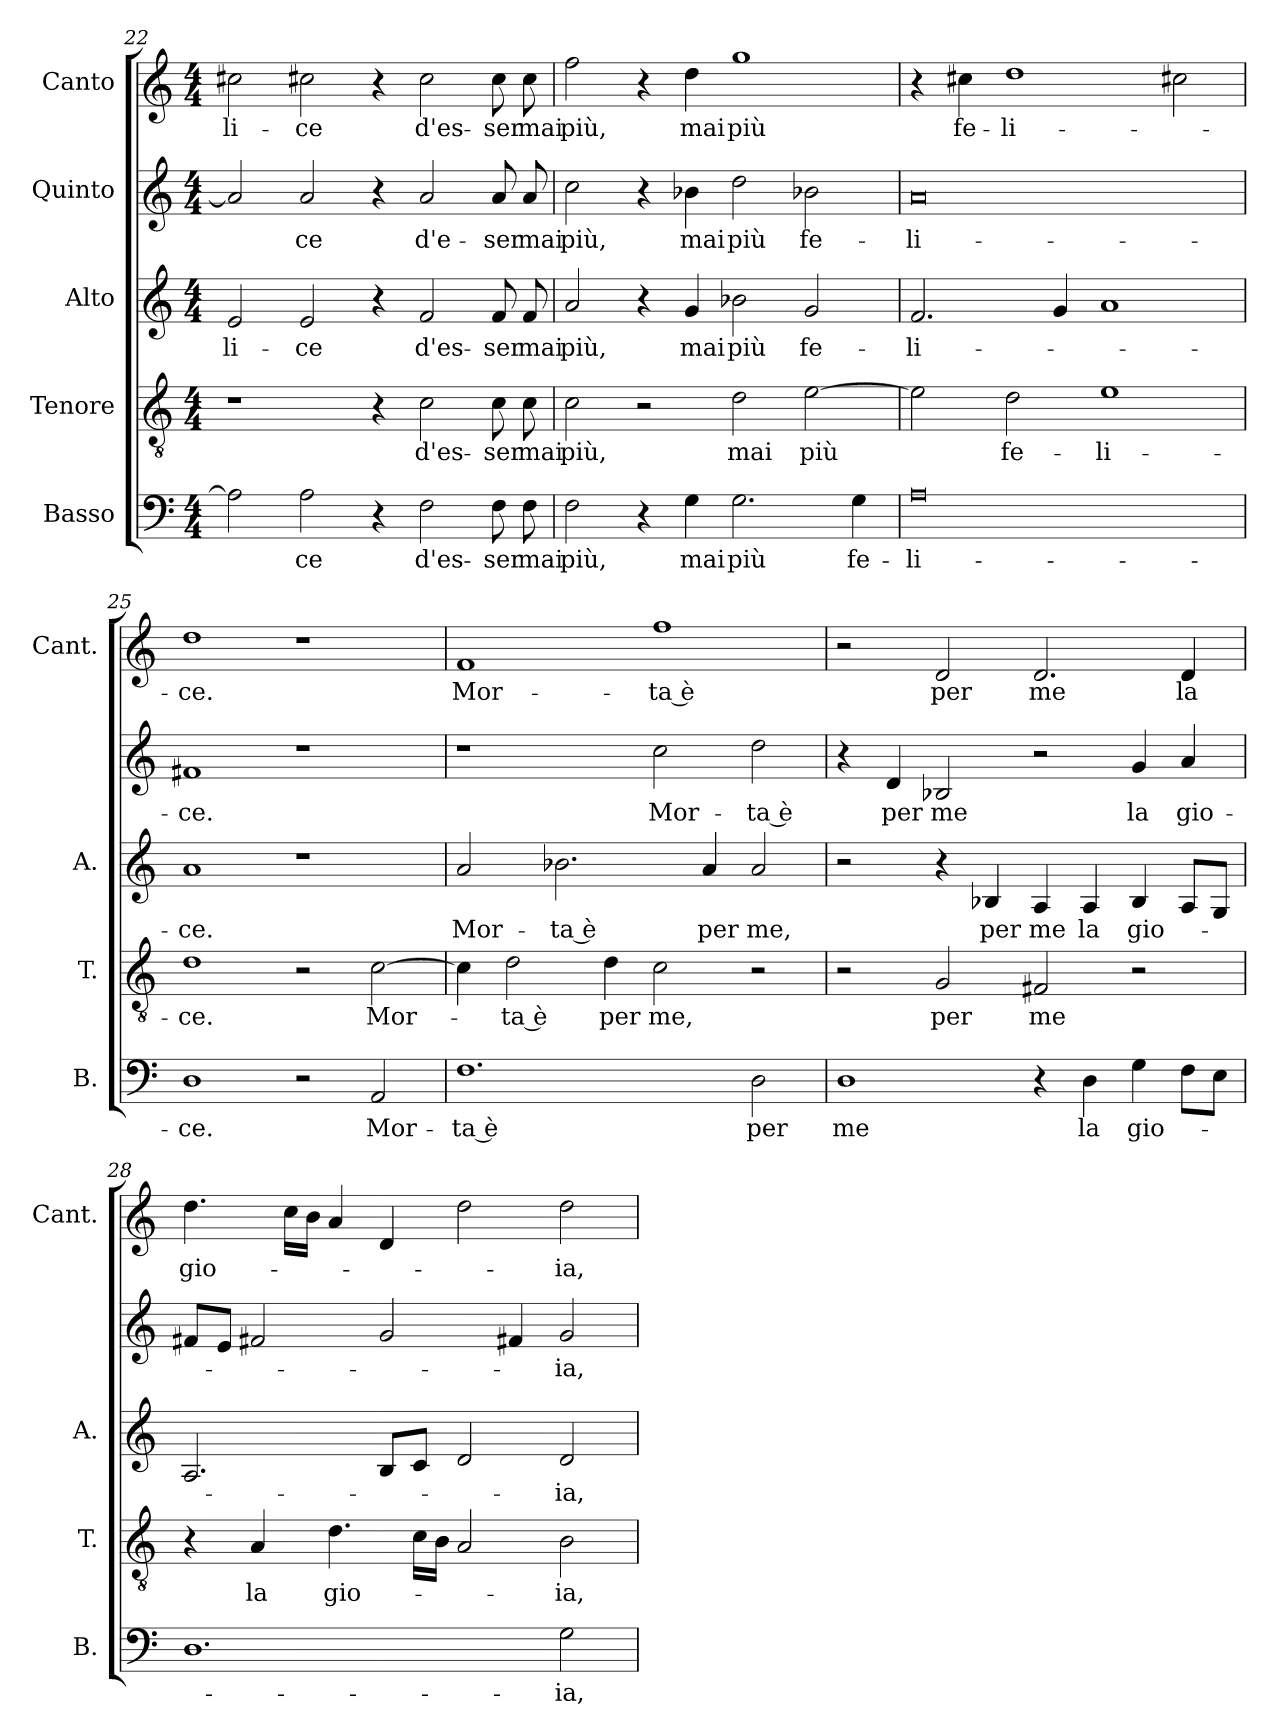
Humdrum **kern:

**kern	**text	**kern	**text	**kern	**text	**kern	**text	**kern	**text
*part5	*part5	*part4	*part4	*part3	*part3	*part2	*part2	*part1	*part1
*staff5	*staff5	*staff4	*staff4	*staff3	*staff3	*staff2	*staff2	*staff1	*staff1
*I"Basso	*	*I"Tenore	*	*I"Alto	*	*I"Quinto	*	*I"Canto	*
*I'B.	*	*I'T.	*	*I'A.	*	*	*	*I'Cant.	*
*clefF4	*	*clefGv2	*	*clefG2	*	*clefG2	*	*clefG2	*
*k[]	*	*k[]	*	*k[]	*	*k[]	*	*k[]	*
*C:	*	*C:	*	*C:	*	*C:	*	*C:	*
*M4/4	*	*M4/4	*	*M4/4	*	*M4/4	*	*M4/4	*
=22	=22	=22	=22	=22	=22	=22	=22	=22	=22
2A\]	.	1r	.	2e/	li-	2a/]	.	2cc#X\	li-
2A\	-ce	.	.	2e/	-ce	2a/	-ce	2cc#X\	-ce
4r	.	4r	.	4r	.	4r	.	4r	.
2F\	d'es-	2c\	d'es-	2f/	d'es-	2a/	d'e-	2cc#\	d'es-
8F\	-ser	8c\	-ser	8f/	-ser	8a/	-ser	8cc#\	-ser
8F\	mai	8c\	mai	8f/	mai	8a/	mai	8cc#\	mai
=23	=23	=23	=23	=23	=23	=23	=23	=23	=23
2F\	più,	2c\	più,	2a/	più,	2cc\	più,	2ff\	più,
4r	.	2r	.	4r	.	4r	.	4r	.
4G\	mai	.	.	4g/	mai	4b-X\	mai	4dd\	mai
2.G\	più	2d\	mai	2b-X\	più	2dd\	più	1gg\	più
.	.	[2e\	più	2g/	fe-	2b-X\	fe-	.	.
4G\	fe-	.	.	.	.	.	.	.	.
=24	=24	=24	=24	=24	=24	=24	=24	=24	=24
0A\	-li-	2e\]	.	2.f/	-li-	0a/	-li-	4r	.
.	.	.	.	.	.	.	.	4cc#X\	fe-
.	.	2d\	fe-	.	.	.	.	1dd\	-li-
.	.	.	.	4g/	.	.	.	.	.
.	.	1e\	-li-	1a/	.	.	.	.	.
.	.	.	.	.	.	.	.	2cc#X\	.
=25	=25	=25	=25	=25	=25	=25	=25	=25	=25
1D\	-ce.	1d\	-ce.	1a/	-ce.	1f#X/	-ce.	1dd\	-ce.
2r	.	2r	.	1r	.	1r	.	1r	.
2AA/	Mor-	[2c\	Mor-	.	.	.	.	.	.
=26	=26	=26	=26	=26	=26	=26	=26	=26	=26
1.F\	-ta è	4c\]	.	2a/	Mor-	1r	.	1f/	Mor-
.	.	2d\	-ta è	.	.	.	.	.	.
.	.	.	.	2.b-X\	-ta è	.	.	.	.
.	.	4d\	per	.	.	.	.	.	.
.	.	2c\	me,	.	.	2cc\	Mor-	1ff\	-ta è
.	.	.	.	4a/	per	.	.	.	.
2D\	per	2r	.	2a/	me,	2dd\	-ta è	.	.
=27	=27	=27	=27	=27	=27	=27	=27	=27	=27
1D\	me	2r	.	2r	.	4r	.	2r	.
.	.	.	.	.	.	4d/	per	.	.
.	.	2G/	per	4r	.	2B-X/	me	2d/	per
.	.	.	.	4B-X/	per	.	.	.	.
4r	.	2F#X/	me	4A/	me	2r	.	2.d/	me
4D\	la	.	.	4A/	la	.	.	.	.
4G\	gio-	2r	.	4B-/	gio-	4g/	la	.	.
8F\L	.	.	.	8A/L	.	4a/	gio-	4d/	la
8E\J	.	.	.	8G/J	.	.	.	.	.
=28	=28	=28	=28	=28	=28	=28	=28	=28	=28
1.D\	.	4r	.	2.A/	.	8f#X/L	.	4.dd\	gio-
.	.	.	.	.	.	8e/J	.	.	.
.	.	4A/	la	.	.	2f#X/	.	.	.
.	.	.	.	.	.	.	.	16cc\LL	.
.	.	.	.	.	.	.	.	16b\JJ	.
.	.	4.d\	gio-	.	.	.	.	4a/	.
.	.	.	.	8B/L	.	2g/	.	4d/	.
.	.	16c\LL	.	8c/J	.	.	.	.	.
.	.	16B\JJ	.	.	.	.	.	.	.
.	.	2A/	.	2d/	.	.	.	2dd\	.
.	.	.	.	.	.	4f#X/	.	.	.
2G\	-ia,	2B\	-ia,	2d/	-ia,	2g/	-ia,	2dd\	-ia,
=	=	=	=	=	=	=	=	=	=
*-	*-	*-	*-	*-	*-	*-	*-	*-	*-
